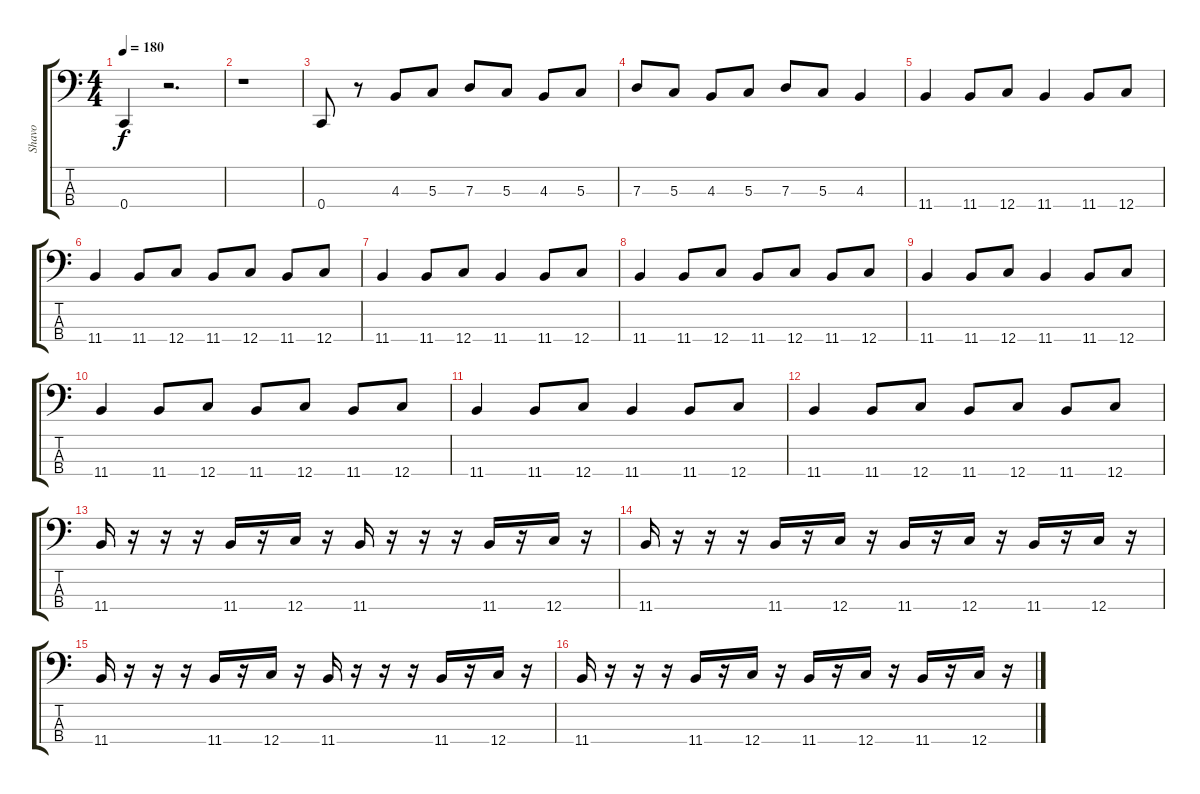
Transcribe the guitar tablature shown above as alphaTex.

\track ("Shavo" "Shavo") {instrument electricbasspick}
\staff {score tabs}
\tuning (F2 C2 G1 C1) {hide}
\ts (4 4)
\tempo 180
\clef f4
\ks c
0.4.4{dy f} r.2{d} |
r.1 |
0.4.8 r.8 4.3.8 5.3.8 7.3.8 5.3.8 4.3.8 5.3.8 |
7.3.8 5.3.8 4.3.8 5.3.8 7.3.8 5.3.8 4.3.4 |
11.4.4 11.4.8 12.4.8 11.4.4 11.4.8 12.4.8 |
11.4.4 11.4.8 12.4.8 11.4.8 12.4.8 11.4.8 12.4.8 |
11.4.4 11.4.8 12.4.8 11.4.4 11.4.8 12.4.8 |
11.4.4 11.4.8 12.4.8 11.4.8 12.4.8 11.4.8 12.4.8 |
11.4.4 11.4.8 12.4.8 11.4.4 11.4.8 12.4.8 |
11.4.4 11.4.8 12.4.8 11.4.8 12.4.8 11.4.8 12.4.8 |
11.4.4 11.4.8 12.4.8 11.4.4 11.4.8 12.4.8 |
11.4.4 11.4.8 12.4.8 11.4.8 12.4.8 11.4.8 12.4.8 |
11.4.16 r.16 r.16 r.16 11.4.16 r.16 12.4.16 r.16 11.4.16 r.16 r.16 r.16 11.4.16 r.16 12.4.16 r.16 |
11.4.16 r.16 r.16 r.16 11.4.16 r.16 12.4.16 r.16 11.4.16 r.16 12.4.16 r.16 11.4.16 r.16 12.4.16 r.16 |
11.4.16 r.16 r.16 r.16 11.4.16 r.16 12.4.16 r.16 11.4.16 r.16 r.16 r.16 11.4.16 r.16 12.4.16 r.16 |
11.4.16 r.16 r.16 r.16 11.4.16 r.16 12.4.16 r.16 11.4.16 r.16 12.4.16 r.16 11.4.16 r.16 12.4.16 r.16
